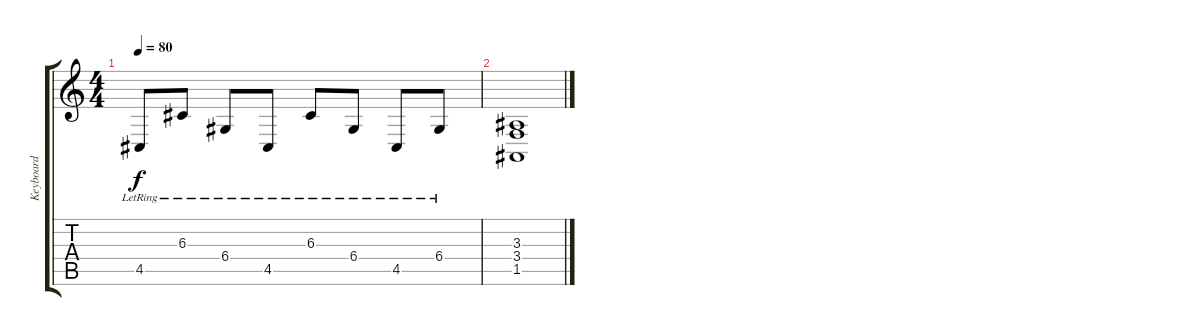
\track ("Keyboard" "Keyboard") {instrument stringensemble1}
\staff {score tabs}
\tuning (E4 B3 G3 D3 A2 E2) {hide}
\ts (4 4)
\tempo 80
\clef g2
\ks c
4.5{lr}.8{dy f} 6.3{lr}.8 6.4{lr}.8 4.5{lr}.8 6.3{lr}.8 6.4{lr}.8 4.5{lr}.8 6.4{lr}.8 |
(3.3 3.4 1.5).1
